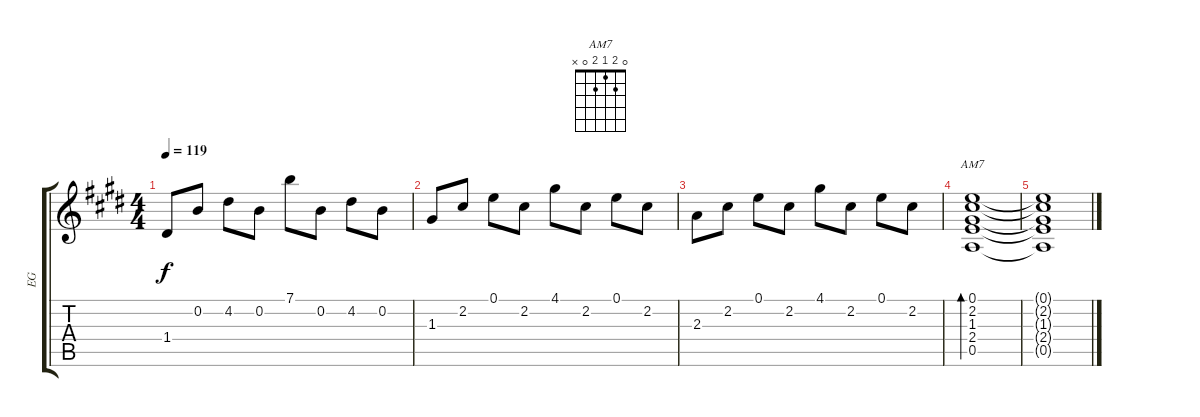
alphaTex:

\track ("EG" "EG") {instrument overdrivenguitar}
\staff {score tabs}
\tuning (E4 B3 G3 D3 A2 E2) {hide}
\chord ("AM7" 0 2 1 2 0 x)
\ts (4 4)
\tempo 119
\clef g2
\ks e
1.4.8{dy f} 0.2.8 4.2.8 0.2.8 7.1.8 0.2.8 4.2.8 0.2.8 |
1.3.8 2.2.8 0.1.8 2.2.8 4.1.8 2.2.8 0.1.8 2.2.8 |
2.3.8 2.2.8 0.1.8 2.2.8 4.1.8 2.2.8 0.1.8 2.2.8 |
(0.1 2.2 1.3 2.4 0.5).1{bd 480 ch "AM7"} |
(0.1{t} 2.2{t} 1.3{t} 2.4{t} 0.5{t}).1
